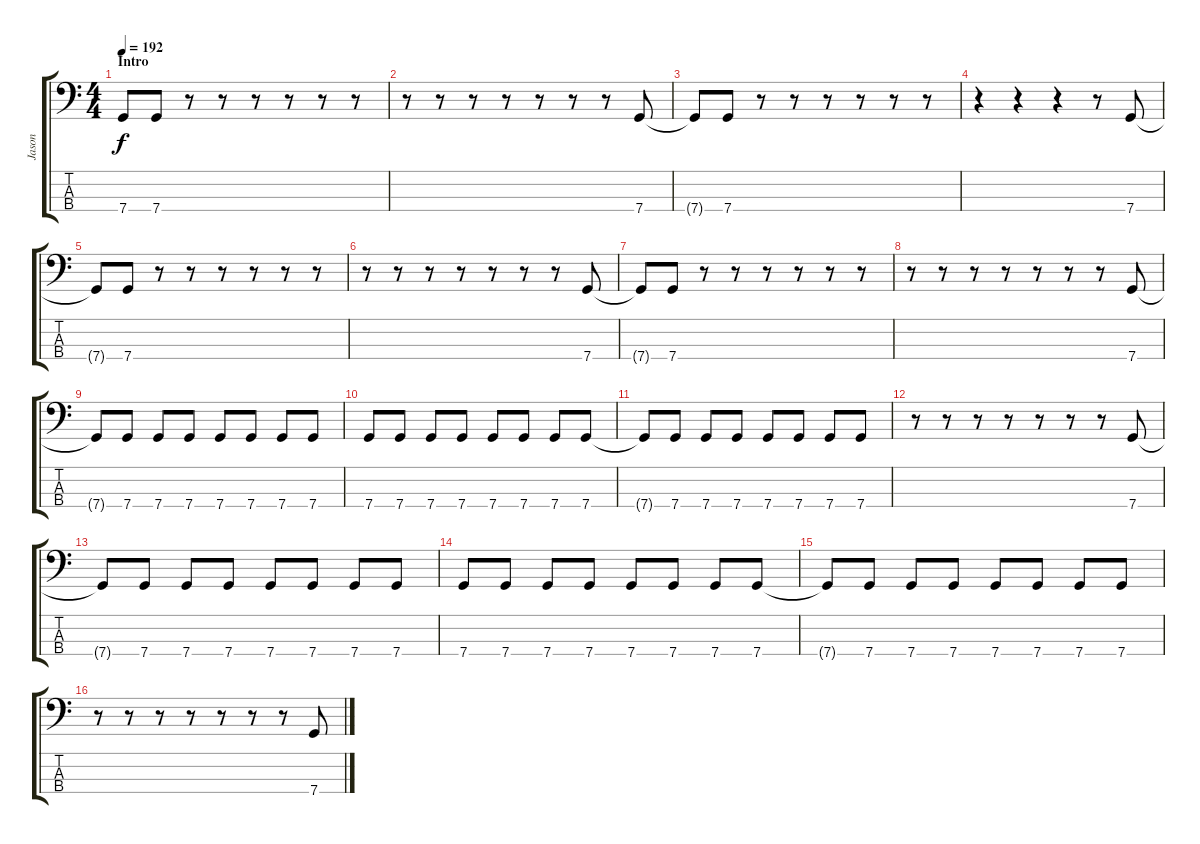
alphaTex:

\track ("Jason" "Jason") {instrument electricbassfinger}
\staff {score tabs}
\tuning (F2 C2 G1 C1) {hide}
\ts (4 4)
\section ("" "Intro")
\tempo 192
\clef f4
\ks c
7.4.8{dy f instrument electricbassfinger} 7.4.8 r.8 r.8 r.8 r.8 r.8 r.8 |
r.8 r.8 r.8 r.8 r.8 r.8 r.8 7.4.8 |
7.4{t}.8 7.4.8 r.8 r.8 r.8 r.8 r.8 r.8 |
r.4 r.4 r.4 r.8 7.4.8 |
7.4{t}.8 7.4.8 r.8 r.8 r.8 r.8 r.8 r.8 |
r.8 r.8 r.8 r.8 r.8 r.8 r.8 7.4.8 |
7.4{t}.8 7.4.8 r.8 r.8 r.8 r.8 r.8 r.8 |
r.8 r.8 r.8 r.8 r.8 r.8 r.8 7.4.8 |
7.4{t}.8 7.4.8 7.4.8 7.4.8 7.4.8 7.4.8 7.4.8 7.4.8 |
7.4.8 7.4.8 7.4.8 7.4.8 7.4.8 7.4.8 7.4.8 7.4.8 |
7.4{t}.8 7.4.8 7.4.8 7.4.8 7.4.8 7.4.8 7.4.8 7.4.8 |
r.8 r.8 r.8 r.8 r.8 r.8 r.8 7.4.8 |
7.4{t}.8 7.4.8 7.4.8 7.4.8 7.4.8 7.4.8 7.4.8 7.4.8 |
7.4.8 7.4.8 7.4.8 7.4.8 7.4.8 7.4.8 7.4.8 7.4.8 |
7.4{t}.8 7.4.8 7.4.8 7.4.8 7.4.8 7.4.8 7.4.8 7.4.8 |
r.8 r.8 r.8 r.8 r.8 r.8 r.8 7.4.8
